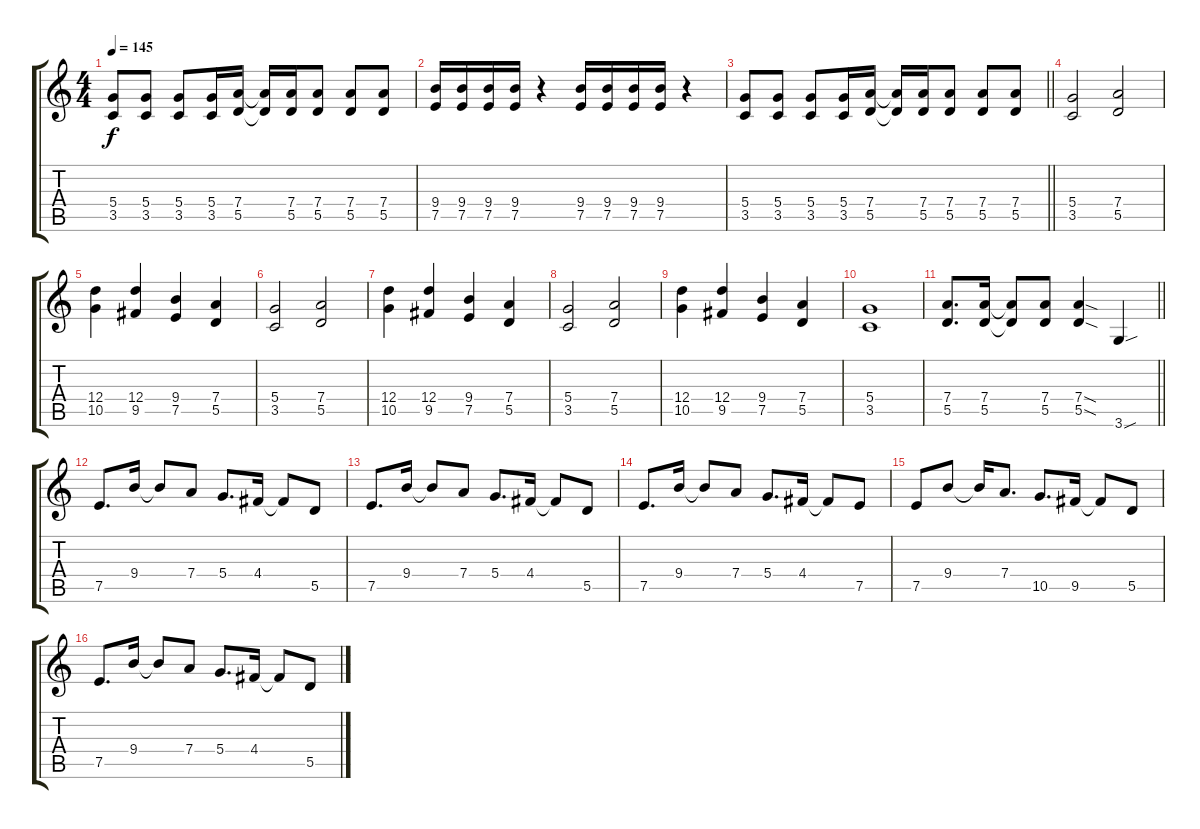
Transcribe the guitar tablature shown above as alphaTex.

\track "" {instrument distortionguitar}
\staff {score tabs}
\tuning (E4 B3 G3 D3 A2 E2) {hide}
\ts (4 4)
\tempo 145
\clef g2
\ks c
(5.4 3.5).8{dy f} (5.4 3.5).8 (5.4 3.5).8 (5.4 3.5).16 (7.4 5.5).16 (7.4{t} 5.5{t}).16 (7.4 5.5).16 (7.4 5.5).8 (7.4 5.5).8 (7.4 5.5).8 |
(9.4 7.5).16 (9.4 7.5).16 (9.4 7.5).16 (9.4 7.5).16 r.4 (9.4 7.5).16 (9.4 7.5).16 (9.4 7.5).16 (9.4 7.5).16 r.4 |
\barLineRight lightlight
(5.4 3.5).8 (5.4 3.5).8 (5.4 3.5).8 (5.4 3.5).16 (7.4 5.5).16 (7.4{t} 5.5{t}).16 (7.4 5.5).16 (7.4 5.5).8 (7.4 5.5).8 (7.4 5.5).8 |
(5.4 3.5).2 (7.4 5.5).2 |
(12.4 10.5).4 (12.4 9.5).4 (9.4 7.5).4 (7.4 5.5).4 |
(5.4 3.5).2 (7.4 5.5).2 |
(12.4 10.5).4 (12.4 9.5).4 (9.4 7.5).4 (7.4 5.5).4 |
(5.4 3.5).2 (7.4 5.5).2 |
(12.4 10.5).4 (12.4 9.5).4 (9.4 7.5).4 (7.4 5.5).4 |
(5.4 3.5).1 |
\barLineRight lightlight
(7.4 5.5).8{d} (7.4 5.5).16 (7.4{t} 5.5{t}).8 (7.4 5.5).8 (7.4{sod} 5.5{sod}).4 3.6{sou}.4 |
7.5.8{d} 9.4.16 9.4{t}.8 7.4.8 5.4.8{d} 4.4.16 4.4{t}.8 5.5.8 |
7.5.8{d} 9.4.16 9.4{t}.8 7.4.8 5.4.8{d} 4.4.16 4.4{t}.8 5.5.8 |
7.5.8{d} 9.4.16 9.4{t}.8 7.4.8 5.4.8{d} 4.4.16 4.4{t}.8 7.5.8 |
7.5.8 9.4.8 9.4{t}.16 7.4.8{d} 10.5.8{d} 9.5.16 9.5{t}.8 5.5.8 |
7.5.8{d} 9.4.16 9.4{t}.8 7.4.8 5.4.8{d} 4.4.16 4.4{t}.8 5.5.8
